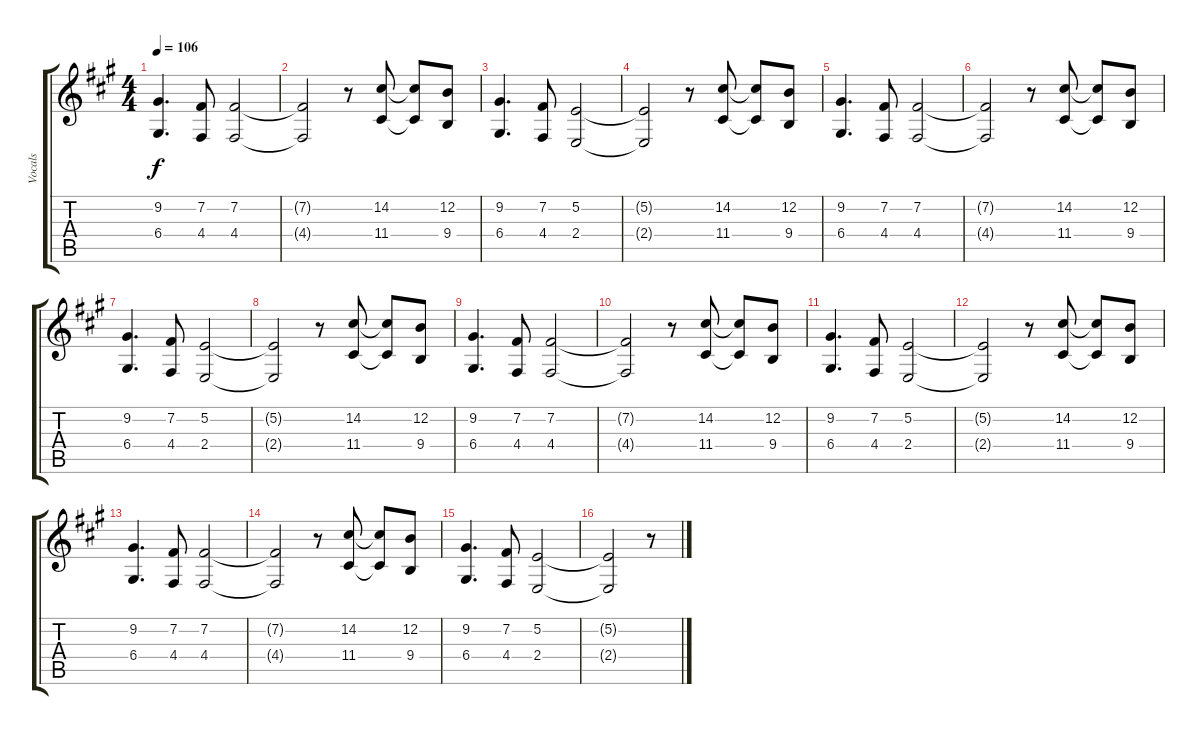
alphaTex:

\track ("Vocals" "Vocals") {instrument lead3calliope}
\staff {score tabs}
\tuning (E4 B3 G3 D3 A2 E2) {hide}
\ts (4 4)
\tempo 106
\clef g2
\ks f#minor
(9.2 6.4).4{d dy f} (7.2 4.4).8 (7.2 4.4).2 |
(7.2{t} 4.4{t}).2 r.8 (14.2 11.4).8 (14.2{t} 11.4{t}).8 (12.2 9.4).8 |
(9.2 6.4).4{d} (7.2 4.4).8 (5.2 2.4).2 |
(5.2{t} 2.4{t}).2 r.8 (14.2 11.4).8 (14.2{t} 11.4{t}).8 (12.2 9.4).8 |
(9.2 6.4).4{d} (7.2 4.4).8 (7.2 4.4).2 |
(7.2{t} 4.4{t}).2 r.8 (14.2 11.4).8 (14.2{t} 11.4{t}).8 (12.2 9.4).8 |
(9.2 6.4).4{d} (7.2 4.4).8 (5.2 2.4).2 |
(5.2{t} 2.4{t}).2 r.8 (14.2 11.4).8 (14.2{t} 11.4{t}).8 (12.2 9.4).8 |
(9.2 6.4).4{d} (7.2 4.4).8 (7.2 4.4).2 |
(7.2{t} 4.4{t}).2 r.8 (14.2 11.4).8 (14.2{t} 11.4{t}).8 (12.2 9.4).8 |
(9.2 6.4).4{d} (7.2 4.4).8 (5.2 2.4).2 |
(5.2{t} 2.4{t}).2 r.8 (14.2 11.4).8 (14.2{t} 11.4{t}).8 (12.2 9.4).8 |
(9.2 6.4).4{d} (7.2 4.4).8 (7.2 4.4).2 |
(7.2{t} 4.4{t}).2 r.8 (14.2 11.4).8 (14.2{t} 11.4{t}).8 (12.2 9.4).8 |
(9.2 6.4).4{d} (7.2 4.4).8 (5.2 2.4).2 |
(5.2{t} 2.4{t}).2 r.8
